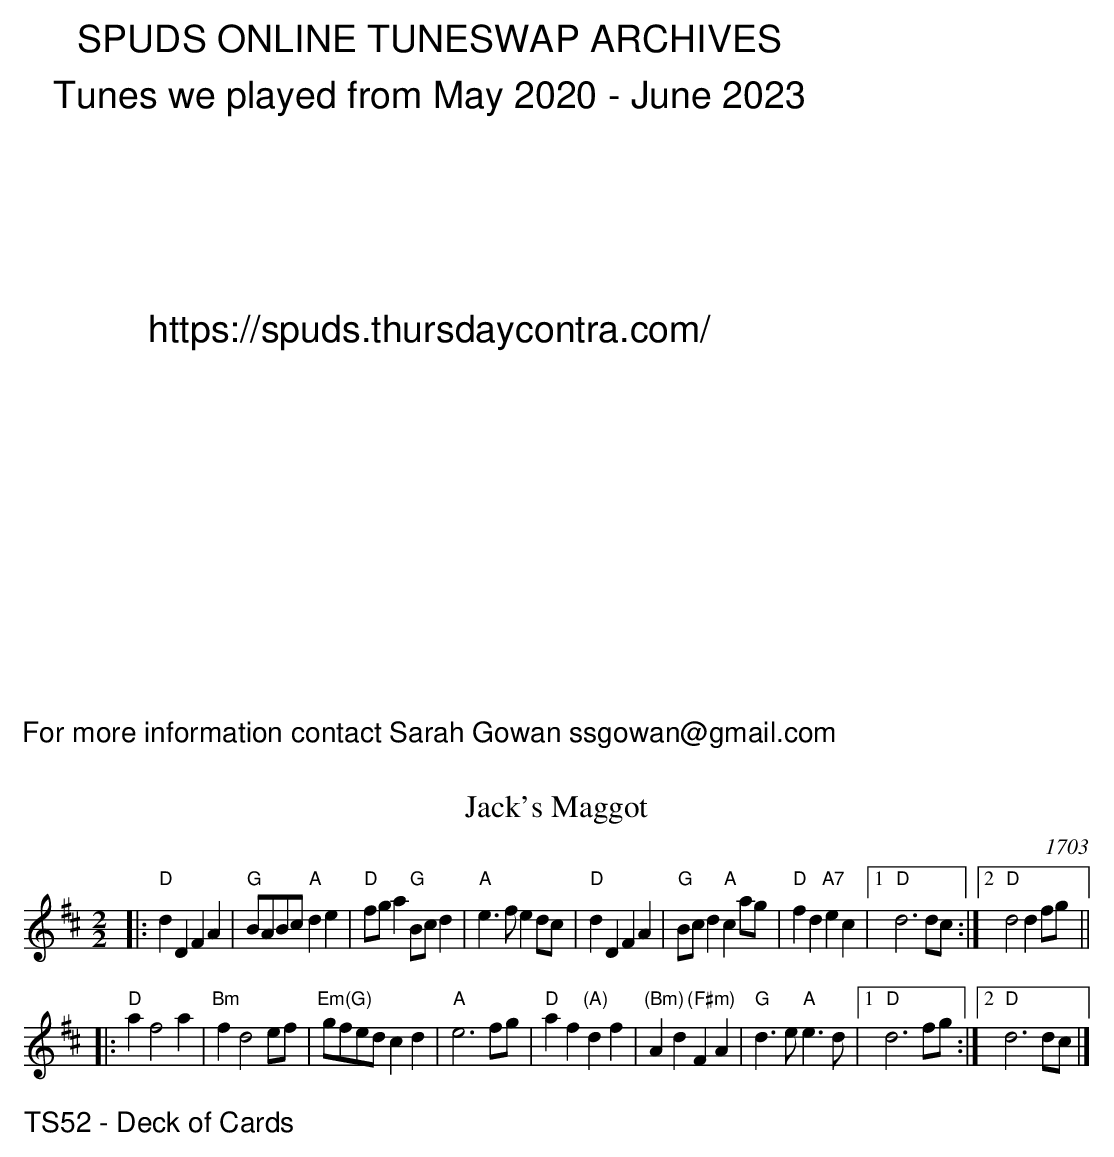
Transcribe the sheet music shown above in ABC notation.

X:1
T:Jack's Maggot
O:1703
M:2/2
L:1/8
K:D
|: "D"d2D2 F2A2 | "G"BABc "A"d2e2 |"D"fga2 "G"Bcd2 | "A"e3f e2dc | \
"D"d2D2 F2A2 | "G"Bcd2 "A"c2ag |"D"f2d2 "A7"e2c2 |1 "D"d6 dc :|2"D"d4d2fg||
|: "D"a2 f4 a2 | "Bm"f2 d4 ef |"Em(G)"gfed c2 d2 | "A"e6 fg |\
"D"a2f2 "(A)"d2 f2 | "(Bm)"A2d2 "(F#m)"F2A2 |"G"d3e "A"e3d |1 "D"d6 fg:|2"D"d6 dc|]
